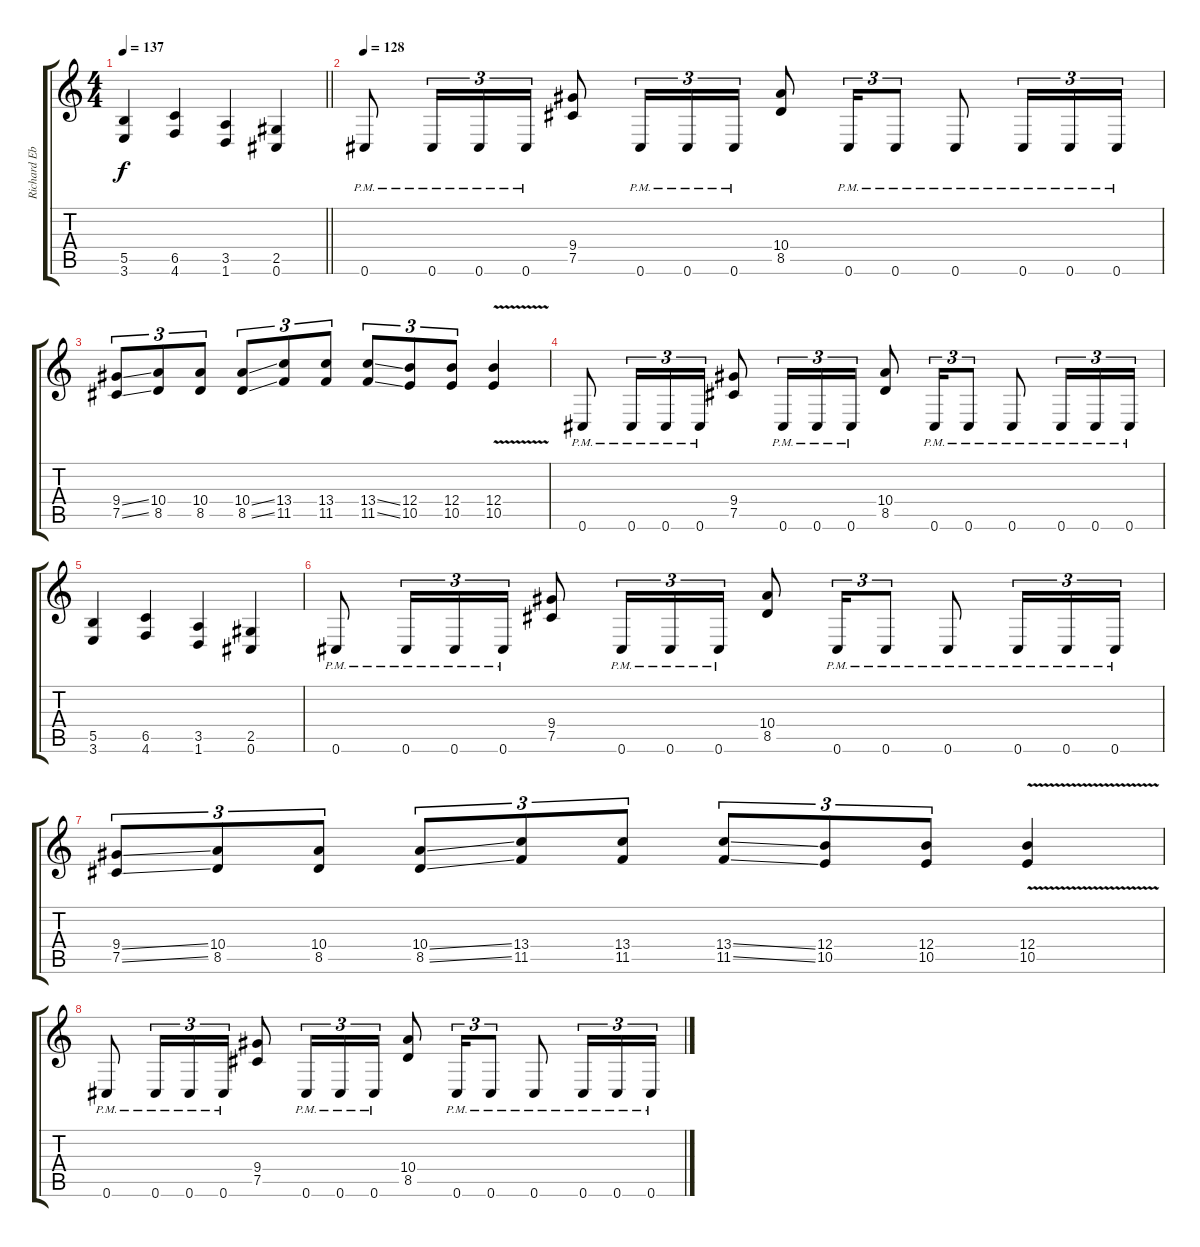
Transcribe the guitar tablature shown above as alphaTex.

\track ("Richard Ebisch (Lead)" "Richard Eb") {instrument distortionguitar}
\staff {score tabs}
\tuning (Db4 Ab3 E3 B2 Gb2 Db2) {hide}
\ts (4 4)
\tempo 137
\clef g2
\barLineRight lightlight
\ks c
(5.5 3.6).4{dy f} (6.5 4.6).4 (3.5 1.6).4 (2.5 0.6).4 |
\tempo 128
0.6{pm}.8 0.6{pm}.16{tu (3 2)} 0.6{pm}.16{tu (3 2)} 0.6{pm}.16{tu (3 2)} (9.4 7.5).8 0.6{pm}.16{tu (3 2)} 0.6{pm}.16{tu (3 2)} 0.6{pm}.16{tu (3 2)} (10.4 8.5).8 0.6{pm}.16{tu (3 2)} 0.6{pm}.8{tu (3 2)} 0.6{pm}.8 0.6{pm}.16{tu (3 2)} 0.6{pm}.16{tu (3 2)} 0.6{pm}.16{tu (3 2)} |
(9.4{ss} 7.5{ss}).8{tu (3 2)} (10.4 8.5).8{tu (3 2)} (10.4 8.5).8{tu (3 2)} (10.4{ss} 8.5{ss}).8{tu (3 2)} (13.4 11.5).8{tu (3 2)} (13.4 11.5).8{tu (3 2)} (13.4{ss} 11.5{ss}).8{tu (3 2)} (12.4 10.5).8{tu (3 2)} (12.4 10.5).8{tu (3 2)} (12.4 10.5{v}).4 |
0.6{pm}.8 0.6{pm}.16{tu (3 2)} 0.6{pm}.16{tu (3 2)} 0.6{pm}.16{tu (3 2)} (9.4 7.5).8 0.6{pm}.16{tu (3 2)} 0.6{pm}.16{tu (3 2)} 0.6{pm}.16{tu (3 2)} (10.4 8.5).8 0.6{pm}.16{tu (3 2)} 0.6{pm}.8{tu (3 2)} 0.6{pm}.8 0.6{pm}.16{tu (3 2)} 0.6{pm}.16{tu (3 2)} 0.6{pm}.16{tu (3 2)} |
(5.5 3.6).4 (6.5 4.6).4 (3.5 1.6).4 (2.5 0.6).4 |
0.6{pm}.8 0.6{pm}.16{tu (3 2)} 0.6{pm}.16{tu (3 2)} 0.6{pm}.16{tu (3 2)} (9.4 7.5).8 0.6{pm}.16{tu (3 2)} 0.6{pm}.16{tu (3 2)} 0.6{pm}.16{tu (3 2)} (10.4 8.5).8 0.6{pm}.16{tu (3 2)} 0.6{pm}.8{tu (3 2)} 0.6{pm}.8 0.6{pm}.16{tu (3 2)} 0.6{pm}.16{tu (3 2)} 0.6{pm}.16{tu (3 2)} |
(9.4{ss} 7.5{ss}).8{tu (3 2)} (10.4 8.5).8{tu (3 2)} (10.4 8.5).8{tu (3 2)} (10.4{ss} 8.5{ss}).8{tu (3 2)} (13.4 11.5).8{tu (3 2)} (13.4 11.5).8{tu (3 2)} (13.4{ss} 11.5{ss}).8{tu (3 2)} (12.4 10.5).8{tu (3 2)} (12.4 10.5).8{tu (3 2)} (12.4 10.5{v}).4 |
0.6{pm}.8 0.6{pm}.16{tu (3 2)} 0.6{pm}.16{tu (3 2)} 0.6{pm}.16{tu (3 2)} (9.4 7.5).8 0.6{pm}.16{tu (3 2)} 0.6{pm}.16{tu (3 2)} 0.6{pm}.16{tu (3 2)} (10.4 8.5).8 0.6{pm}.16{tu (3 2)} 0.6{pm}.8{tu (3 2)} 0.6{pm}.8 0.6{pm}.16{tu (3 2)} 0.6{pm}.16{tu (3 2)} 0.6{pm}.16{tu (3 2)}
